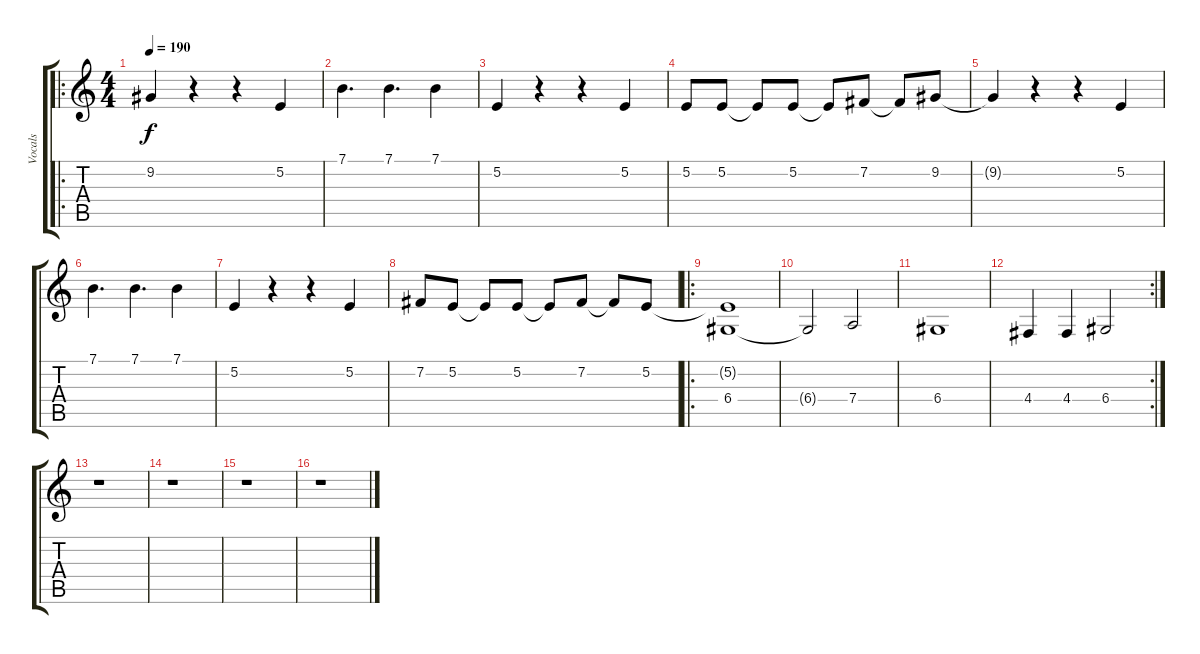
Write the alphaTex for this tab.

\track ("Vocals" "Vocals") {instrument cello}
\staff {score tabs}
\tuning (E4 B3 G3 D3 A2 E2) {hide}
\ro
\ts (4 4)
\tempo 190
\clef g2
\ks c
9.2{t}.4{dy f} r.4 r.4 5.2.4 |
7.1.4{d} 7.1.4{d} 7.1.4 |
5.2.4 r.4 r.4 5.2.4 |
5.2.8 5.2.8 5.2{t}.8 5.2.8 5.2{t}.8 7.2.8 7.2{t}.8 9.2.8 |
9.2{t}.4 r.4 r.4 5.2.4 |
7.1.4{d} 7.1.4{d} 7.1.4 |
5.2.4 r.4 r.4 5.2.4 |
7.2.8 5.2.8 5.2{t}.8 5.2.8 5.2{t}.8 7.2.8 7.2{t}.8 5.2.8 |
\ro
(5.2{t} 6.4).1 |
6.4{t}.2 7.4.2 |
6.4.1 |
\rc 2
4.4.4 4.4.4 6.4.2 |
r.1 |
r.1 |
r.1 |
r.1
